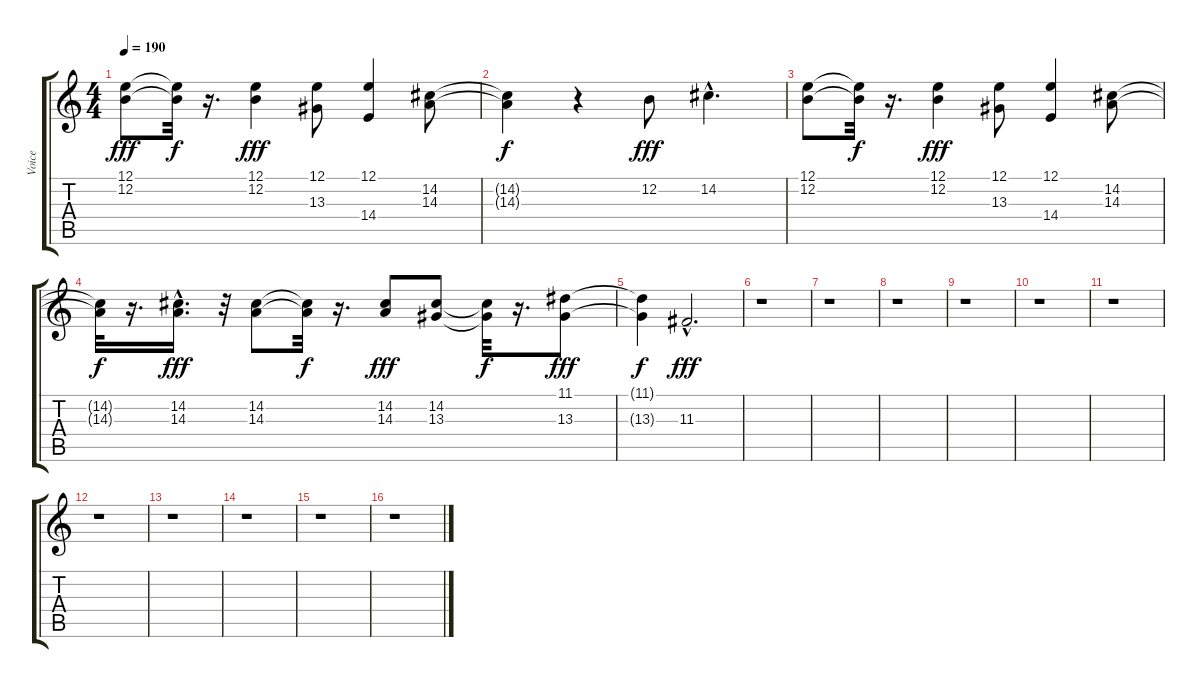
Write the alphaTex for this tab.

\track ("Voice" "Voice") {instrument clarinet}
\staff {score tabs}
\tuning (E4 B3 G3 D3 A2 E2) {hide}
\ts (4 4)
\tempo 190
\clef g2
\ks c
(12.1 12.2).8{dy fff} (12.1{t} 12.2{t}).32{dy f} r.16{d} (12.1 12.2).4{dy fff} (12.1 13.3).8 (12.1 14.4).4 (14.2 14.3).8 |
(14.2{t} 14.3{t}).4{dy f} r.4 12.2.8{dy fff} 14.2{hac}.4{d} |
(12.1 12.2).8 (12.1{t} 12.2{t}).32{dy f} r.16{d} (12.1 12.2).4{dy fff} (12.1 13.3).8 (12.1 14.4).4 (14.2 14.3).8 |
(14.2{t} 14.3{t}).32{dy f} r.16{d} (14.2{hac} 14.3{hac}).16{d dy fff} r.32 (14.2 14.3).8 (14.2{t} 14.3{t}).32{dy f} r.16{d} (14.2 14.3).8{dy fff} (14.2 13.3).8 (14.2{t} 13.3{t}).32{dy f} r.16{d} (11.1 13.3).8{dy fff} |
(11.1{t} 13.3{t}).4{dy f} 11.3{hac}.2{d dy fff} |
r.1 |
r.1 |
r.1 |
r.1 |
r.1 |
r.1 |
r.1 |
r.1 |
r.1 |
r.1 |
r.1
